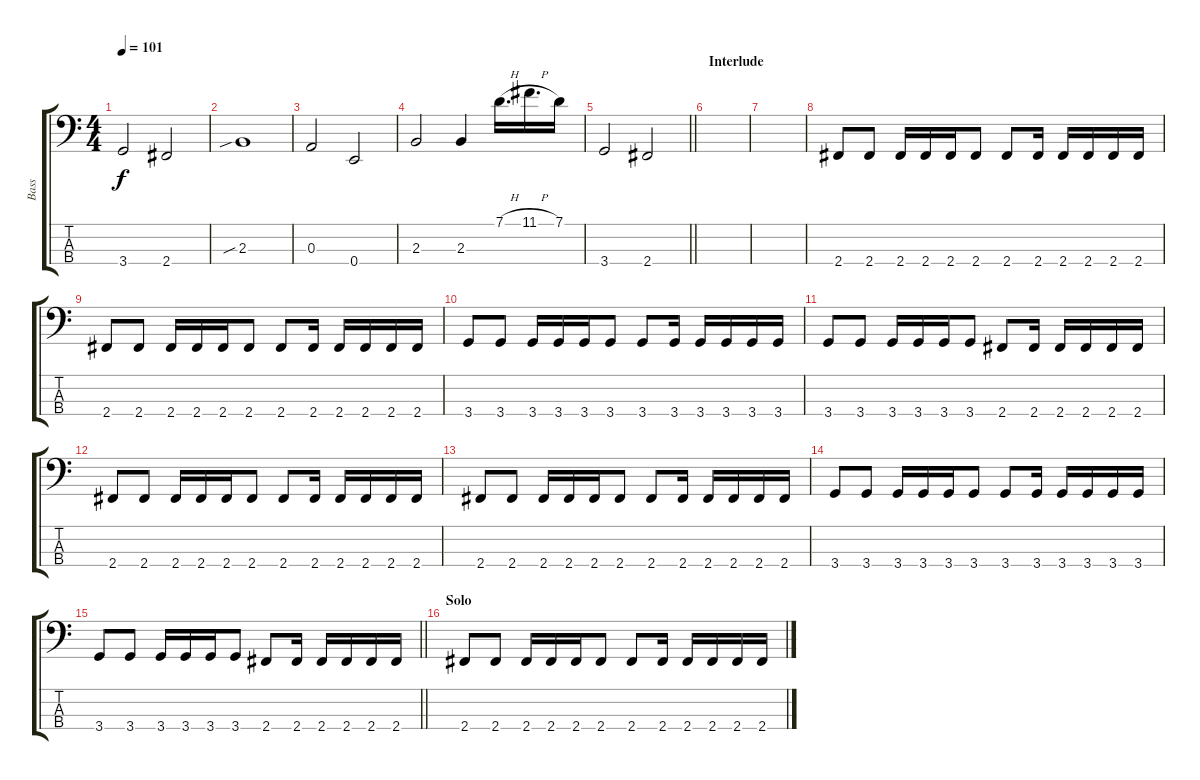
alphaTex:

\track ("Bass" "Bass") {instrument electricbassfinger}
\staff {score tabs}
\tuning (G2 D2 A1 E1) {hide}
\ts (4 4)
\tempo 101
\clef f4
\ks c
3.4.2{dy f} 2.4.2 |
2.3{sib}.1 |
0.3.2 0.4.2 |
2.3.2 2.3.4 7.1{h}.16{d} 11.1{h}.16{d} 7.1.16 |
\barLineRight lightlight
3.4.2 2.4.2 |
\section ("" "Interlude")
|
|
2.4.8 2.4.8 2.4.16 2.4.16 2.4.16 2.4.8 2.4.8 2.4.16 2.4.16 2.4.16 2.4.16 2.4.16 |
2.4.8 2.4.8 2.4.16 2.4.16 2.4.16 2.4.8 2.4.8 2.4.16 2.4.16 2.4.16 2.4.16 2.4.16 |
3.4.8 3.4.8 3.4.16 3.4.16 3.4.16 3.4.8 3.4.8 3.4.16 3.4.16 3.4.16 3.4.16 3.4.16 |
3.4.8 3.4.8 3.4.16 3.4.16 3.4.16 3.4.8 2.4.8 2.4.16 2.4.16 2.4.16 2.4.16 2.4.16 |
2.4.8 2.4.8 2.4.16 2.4.16 2.4.16 2.4.8 2.4.8 2.4.16 2.4.16 2.4.16 2.4.16 2.4.16 |
2.4.8 2.4.8 2.4.16 2.4.16 2.4.16 2.4.8 2.4.8 2.4.16 2.4.16 2.4.16 2.4.16 2.4.16 |
3.4.8 3.4.8 3.4.16 3.4.16 3.4.16 3.4.8 3.4.8 3.4.16 3.4.16 3.4.16 3.4.16 3.4.16 |
\barLineRight lightlight
3.4.8 3.4.8 3.4.16 3.4.16 3.4.16 3.4.8 2.4.8 2.4.16 2.4.16 2.4.16 2.4.16 2.4.16 |
\section ("" "Solo")
2.4.8 2.4.8 2.4.16 2.4.16 2.4.16 2.4.8 2.4.8 2.4.16 2.4.16 2.4.16 2.4.16 2.4.16
